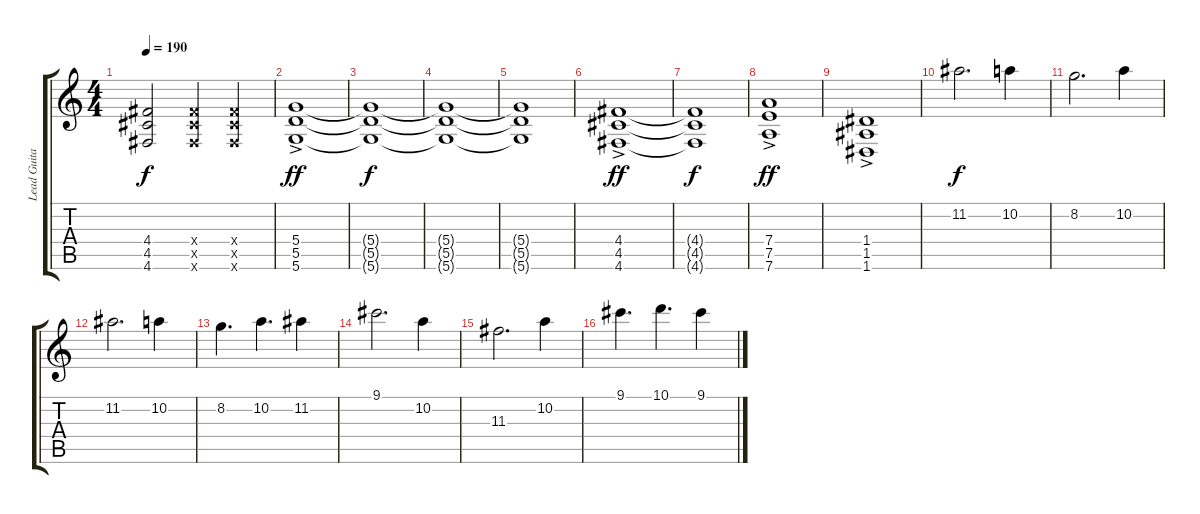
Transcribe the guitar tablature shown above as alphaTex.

\track ("Lead Guitar" "Lead Guita") {instrument acousticguitarsteel}
\staff {score tabs}
\tuning (E4 B3 G3 D3 A2 D2) {hide}
\ts (4 4)
\tempo 190
\clef g2
\ks c
(4.4{t} 4.5{t} 4.6{t}).2{dy f} (4.4{x} 4.5{x} 4.6{x}).4 (4.4{x} 4.5{x} 4.6{x}).4 |
(5.4 5.5{ac} 5.6).1{dy ff volume 10} |
(5.4{t} 5.5{t} 5.6{t}).1{dy f} |
(5.4{t} 5.5{t} 5.6{t}).1 |
(5.4{t} 5.5{t} 5.6{t}).1 |
(4.4 4.5{ac} 4.6).1{dy ff volume 13} |
(4.4{t} 4.5{t} 4.6{t}).1{dy f volume 11} |
(7.4 7.5{ac} 7.6).1{dy ff volume 15} |
(1.4 1.5{ac} 1.6).1{volume 15} |
11.2.2{d dy f volume 15 instrument overdrivenguitar} 10.2.4 |
8.2.2{d} 10.2.4 |
11.2.2{d} 10.2.4 |
8.2.4{d} 10.2.4{d} 11.2.4 |
9.1.2{d} 10.2.4 |
11.3.2{d} 10.2.4 |
9.1.4{d} 10.1.4{d} 9.1.4
